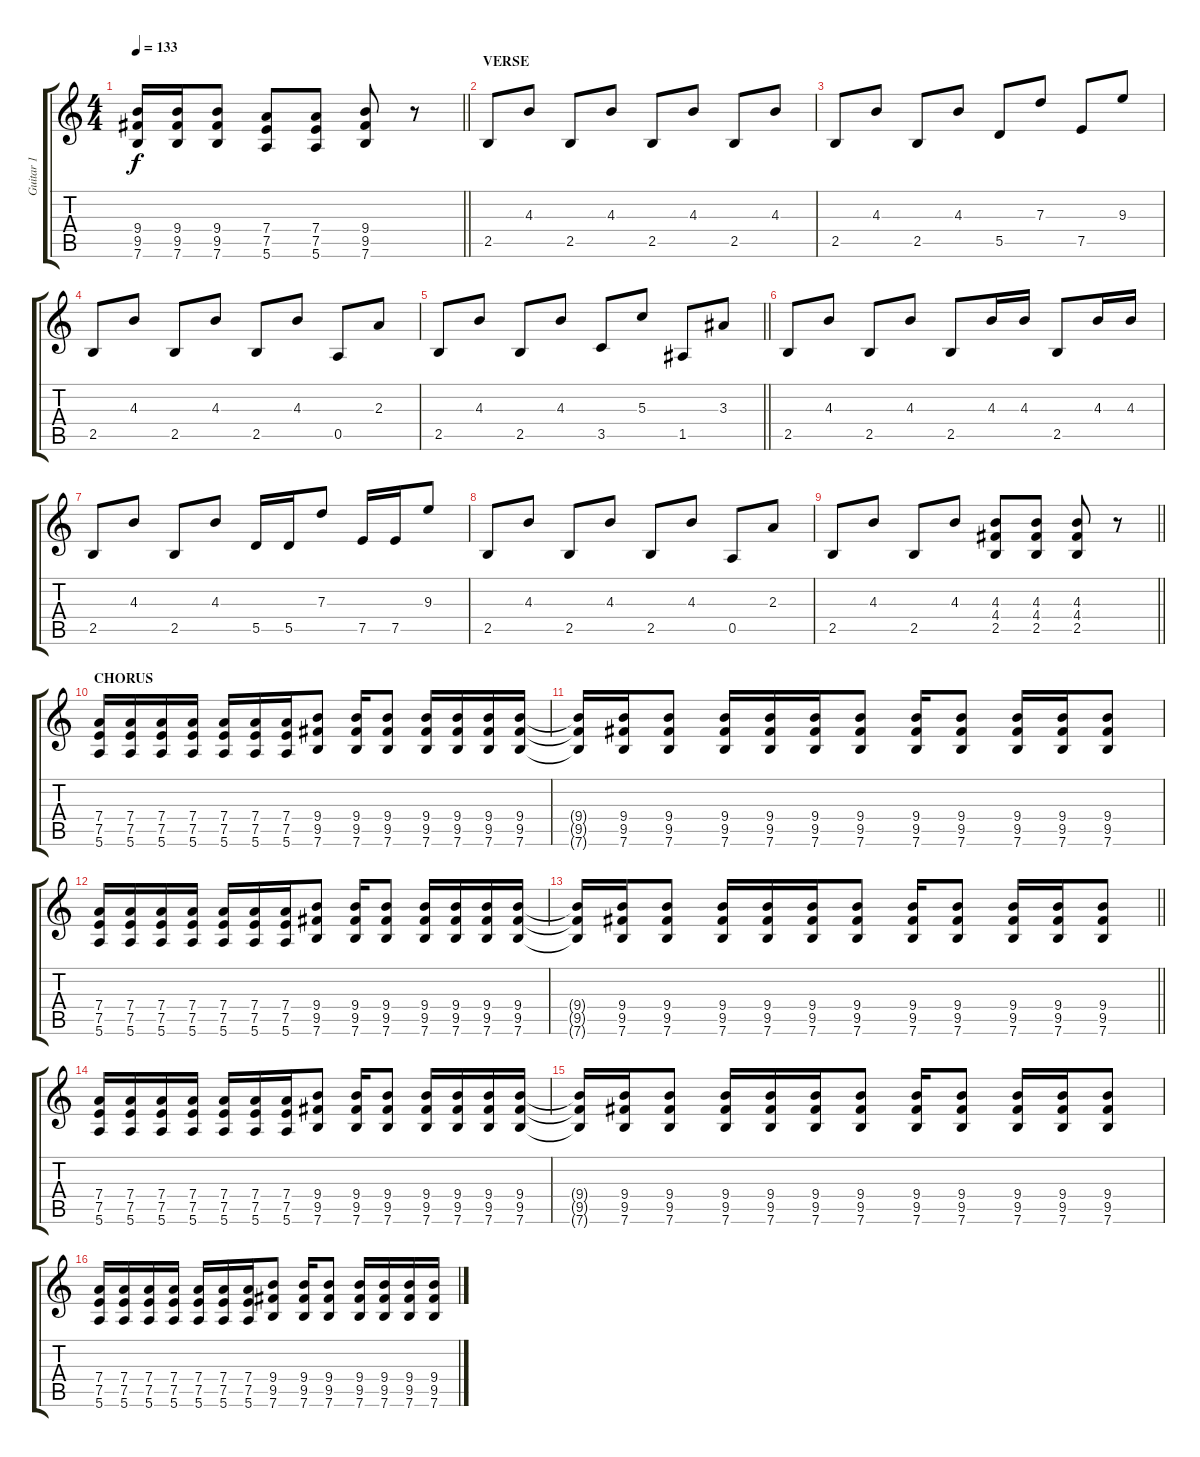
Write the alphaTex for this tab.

\track ("Guitar 1" "Guitar 1") {instrument electricguitarjazz}
\staff {score tabs}
\tuning (E4 B3 G3 D3 A2 E2) {hide}
\ts (4 4)
\tempo 133
\clef g2
\barLineRight lightlight
\ks c
(9.4{t} 9.5{t} 7.6{t}).16{dy f} (9.4 9.5 7.6).16 (9.4 9.5 7.6).8 (7.4 7.5 5.6).8 (7.4 7.5 5.6).8 (9.4 9.5 7.6).8 r.8 |
\section ("" "VERSE")
2.5.8 4.3.8 2.5.8 4.3.8 2.5.8 4.3.8 2.5.8 4.3.8 |
2.5.8 4.3.8 2.5.8 4.3.8 5.5.8 7.3.8 7.5.8 9.3.8 |
2.5.8 4.3.8 2.5.8 4.3.8 2.5.8 4.3.8 0.5.8 2.3.8 |
\barLineRight lightlight
2.5.8 4.3.8 2.5.8 4.3.8 3.5.8 5.3.8 1.5.8 3.3.8 |
2.5.8 4.3.8 2.5.8 4.3.8 2.5.8 4.3.16 4.3.16 2.5.8 4.3.16 4.3.16 |
2.5.8 4.3.8 2.5.8 4.3.8 5.5.16 5.5.16 7.3.8 7.5.16 7.5.16 9.3.8 |
2.5.8 4.3.8 2.5.8 4.3.8 2.5.8 4.3.8 0.5.8 2.3.8 |
\barLineRight lightlight
2.5.8 4.3.8 2.5.8 4.3.8 (4.3 4.4 2.5).8 (4.3 4.4 2.5).8 (4.3 4.4 2.5).8 r.8 |
\section ("" "CHORUS")
(7.4 7.5 5.6).16 (7.4 7.5 5.6).16 (7.4 7.5 5.6).16 (7.4 7.5 5.6).16 (7.4 7.5 5.6).16 (7.4 7.5 5.6).16 (7.4 7.5 5.6).16 (9.4 9.5 7.6).8 (9.4 9.5 7.6).16 (9.4 9.5 7.6).8 (9.4 9.5 7.6).16 (9.4 9.5 7.6).16 (9.4 9.5 7.6).16 (9.4 9.5 7.6).16 |
(9.4{t} 9.5{t} 7.6{t}).16 (9.4 9.5 7.6).16 (9.4 9.5 7.6).8 (9.4 9.5 7.6).16 (9.4 9.5 7.6).16 (9.4 9.5 7.6).16 (9.4 9.5 7.6).8 (9.4 9.5 7.6).16 (9.4 9.5 7.6).8 (9.4 9.5 7.6).16 (9.4 9.5 7.6).16 (9.4 9.5 7.6).8 |
(7.4 7.5 5.6).16 (7.4 7.5 5.6).16 (7.4 7.5 5.6).16 (7.4 7.5 5.6).16 (7.4 7.5 5.6).16 (7.4 7.5 5.6).16 (7.4 7.5 5.6).16 (9.4 9.5 7.6).8 (9.4 9.5 7.6).16 (9.4 9.5 7.6).8 (9.4 9.5 7.6).16 (9.4 9.5 7.6).16 (9.4 9.5 7.6).16 (9.4 9.5 7.6).16 |
\barLineRight lightlight
(9.4{t} 9.5{t} 7.6{t}).16 (9.4 9.5 7.6).16 (9.4 9.5 7.6).8 (9.4 9.5 7.6).16 (9.4 9.5 7.6).16 (9.4 9.5 7.6).16 (9.4 9.5 7.6).8 (9.4 9.5 7.6).16 (9.4 9.5 7.6).8 (9.4 9.5 7.6).16 (9.4 9.5 7.6).16 (9.4 9.5 7.6).8 |
(7.4 7.5 5.6).16 (7.4 7.5 5.6).16 (7.4 7.5 5.6).16 (7.4 7.5 5.6).16 (7.4 7.5 5.6).16 (7.4 7.5 5.6).16 (7.4 7.5 5.6).16 (9.4 9.5 7.6).8 (9.4 9.5 7.6).16 (9.4 9.5 7.6).8 (9.4 9.5 7.6).16 (9.4 9.5 7.6).16 (9.4 9.5 7.6).16 (9.4 9.5 7.6).16 |
(9.4{t} 9.5{t} 7.6{t}).16 (9.4 9.5 7.6).16 (9.4 9.5 7.6).8 (9.4 9.5 7.6).16 (9.4 9.5 7.6).16 (9.4 9.5 7.6).16 (9.4 9.5 7.6).8 (9.4 9.5 7.6).16 (9.4 9.5 7.6).8 (9.4 9.5 7.6).16 (9.4 9.5 7.6).16 (9.4 9.5 7.6).8 |
(7.4 7.5 5.6).16 (7.4 7.5 5.6).16 (7.4 7.5 5.6).16 (7.4 7.5 5.6).16 (7.4 7.5 5.6).16 (7.4 7.5 5.6).16 (7.4 7.5 5.6).16 (9.4 9.5 7.6).8 (9.4 9.5 7.6).16 (9.4 9.5 7.6).8 (9.4 9.5 7.6).16 (9.4 9.5 7.6).16 (9.4 9.5 7.6).16 (9.4 9.5 7.6).16
